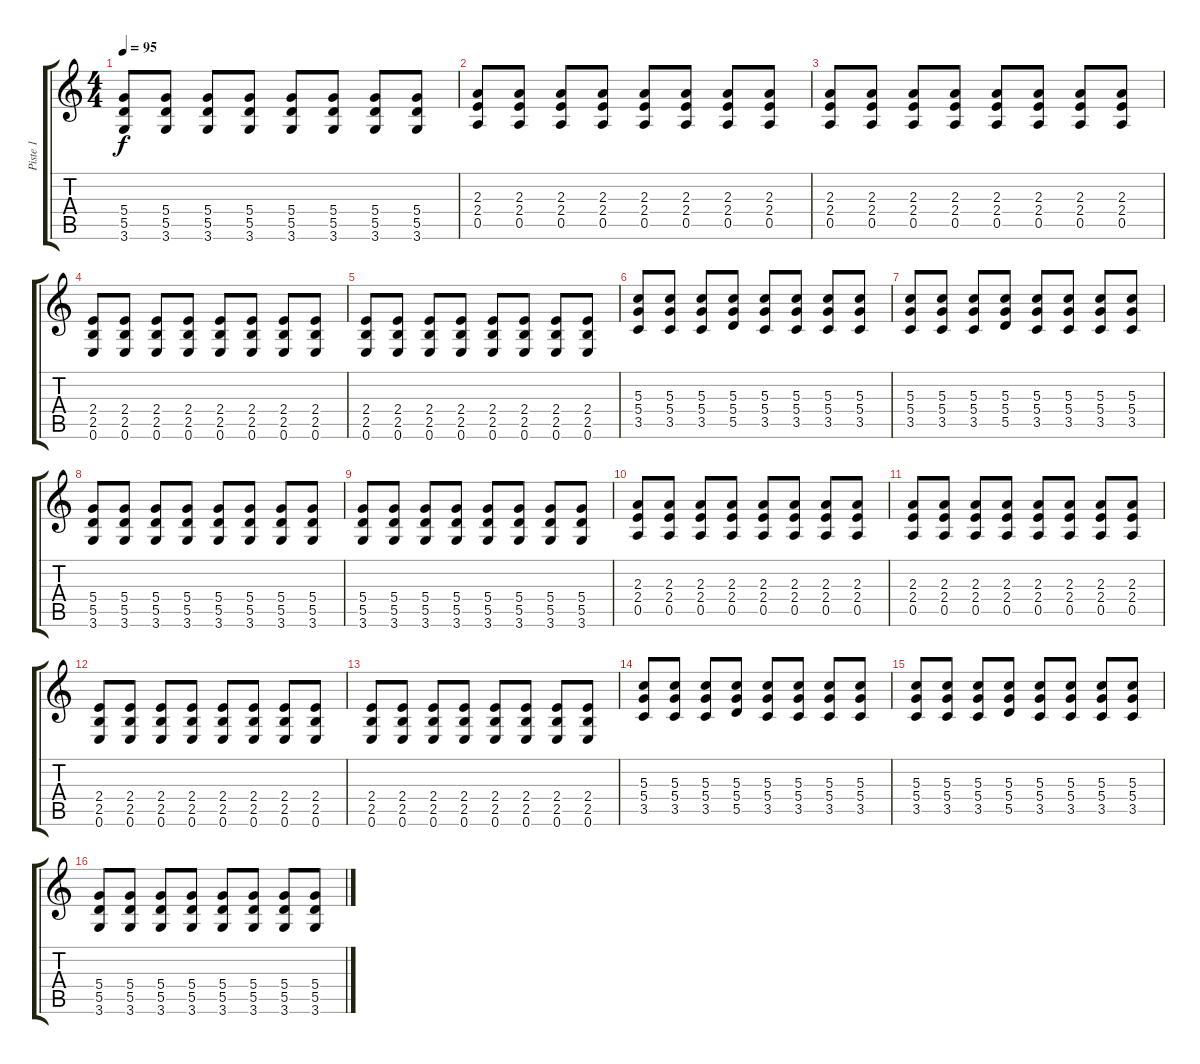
\track ("Piste 1" "Piste 1") {instrument overdrivenguitar}
\staff {score tabs}
\tuning (E4 B3 G3 D3 A2 E2) {hide}
\ts (4 4)
\tempo 95
\clef g2
\ks c
(5.4 5.5 3.6).8{dy f} (5.4 5.5 3.6).8 (5.4 5.5 3.6).8 (5.4 5.5 3.6).8 (5.4 5.5 3.6).8 (5.4 5.5 3.6).8 (5.4 5.5 3.6).8 (5.4 5.5 3.6).8 |
(2.3 2.4 0.5).8 (2.3 2.4 0.5).8 (2.3 2.4 0.5).8 (2.3 2.4 0.5).8 (2.3 2.4 0.5).8 (2.3 2.4 0.5).8 (2.3 2.4 0.5).8 (2.3 2.4 0.5).8 |
(2.3 2.4 0.5).8 (2.3 2.4 0.5).8 (2.3 2.4 0.5).8 (2.3 2.4 0.5).8 (2.3 2.4 0.5).8 (2.3 2.4 0.5).8 (2.3 2.4 0.5).8 (2.3 2.4 0.5).8 |
(2.4 2.5 0.6).8 (2.4 2.5 0.6).8 (2.4 2.5 0.6).8 (2.4 2.5 0.6).8 (2.4 2.5 0.6).8 (2.4 2.5 0.6).8 (2.4 2.5 0.6).8 (2.4 2.5 0.6).8 |
(2.4 2.5 0.6).8 (2.4 2.5 0.6).8 (2.4 2.5 0.6).8 (2.4 2.5 0.6).8 (2.4 2.5 0.6).8 (2.4 2.5 0.6).8 (2.4 2.5 0.6).8 (2.4 2.5 0.6).8 |
(5.3 5.4 3.5).8 (5.3 5.4 3.5).8 (5.3 5.4 3.5).8 (5.3 5.4 5.5).8 (5.3 5.4 3.5).8 (5.3 5.4 3.5).8 (5.3 5.4 3.5).8 (5.3 5.4 3.5).8 |
(5.3 5.4 3.5).8 (5.3 5.4 3.5).8 (5.3 5.4 3.5).8 (5.3 5.4 5.5).8 (5.3 5.4 3.5).8 (5.3 5.4 3.5).8 (5.3 5.4 3.5).8 (5.3 5.4 3.5).8 |
(5.4 5.5 3.6).8 (5.4 5.5 3.6).8 (5.4 5.5 3.6).8 (5.4 5.5 3.6).8 (5.4 5.5 3.6).8 (5.4 5.5 3.6).8 (5.4 5.5 3.6).8 (5.4 5.5 3.6).8 |
(5.4 5.5 3.6).8 (5.4 5.5 3.6).8 (5.4 5.5 3.6).8 (5.4 5.5 3.6).8 (5.4 5.5 3.6).8 (5.4 5.5 3.6).8 (5.4 5.5 3.6).8 (5.4 5.5 3.6).8 |
(2.3 2.4 0.5).8 (2.3 2.4 0.5).8 (2.3 2.4 0.5).8 (2.3 2.4 0.5).8 (2.3 2.4 0.5).8 (2.3 2.4 0.5).8 (2.3 2.4 0.5).8 (2.3 2.4 0.5).8 |
(2.3 2.4 0.5).8 (2.3 2.4 0.5).8 (2.3 2.4 0.5).8 (2.3 2.4 0.5).8 (2.3 2.4 0.5).8 (2.3 2.4 0.5).8 (2.3 2.4 0.5).8 (2.3 2.4 0.5).8 |
(2.4 2.5 0.6).8 (2.4 2.5 0.6).8 (2.4 2.5 0.6).8 (2.4 2.5 0.6).8 (2.4 2.5 0.6).8 (2.4 2.5 0.6).8 (2.4 2.5 0.6).8 (2.4 2.5 0.6).8 |
(2.4 2.5 0.6).8 (2.4 2.5 0.6).8 (2.4 2.5 0.6).8 (2.4 2.5 0.6).8 (2.4 2.5 0.6).8 (2.4 2.5 0.6).8 (2.4 2.5 0.6).8 (2.4 2.5 0.6).8 |
(5.3 5.4 3.5).8{volume 5} (5.3 5.4 3.5).8 (5.3 5.4 3.5).8 (5.3 5.4 5.5).8 (5.3 5.4 3.5).8 (5.3 5.4 3.5).8 (5.3 5.4 3.5).8 (5.3 5.4 3.5).8 |
(5.3 5.4 3.5).8 (5.3 5.4 3.5).8 (5.3 5.4 3.5).8 (5.3 5.4 5.5).8 (5.3 5.4 3.5).8 (5.3 5.4 3.5).8 (5.3 5.4 3.5).8 (5.3 5.4 3.5).8 |
(5.4 5.5 3.6).8 (5.4 5.5 3.6).8 (5.4 5.5 3.6).8 (5.4 5.5 3.6).8 (5.4 5.5 3.6).8 (5.4 5.5 3.6).8 (5.4 5.5 3.6).8 (5.4 5.5 3.6).8
